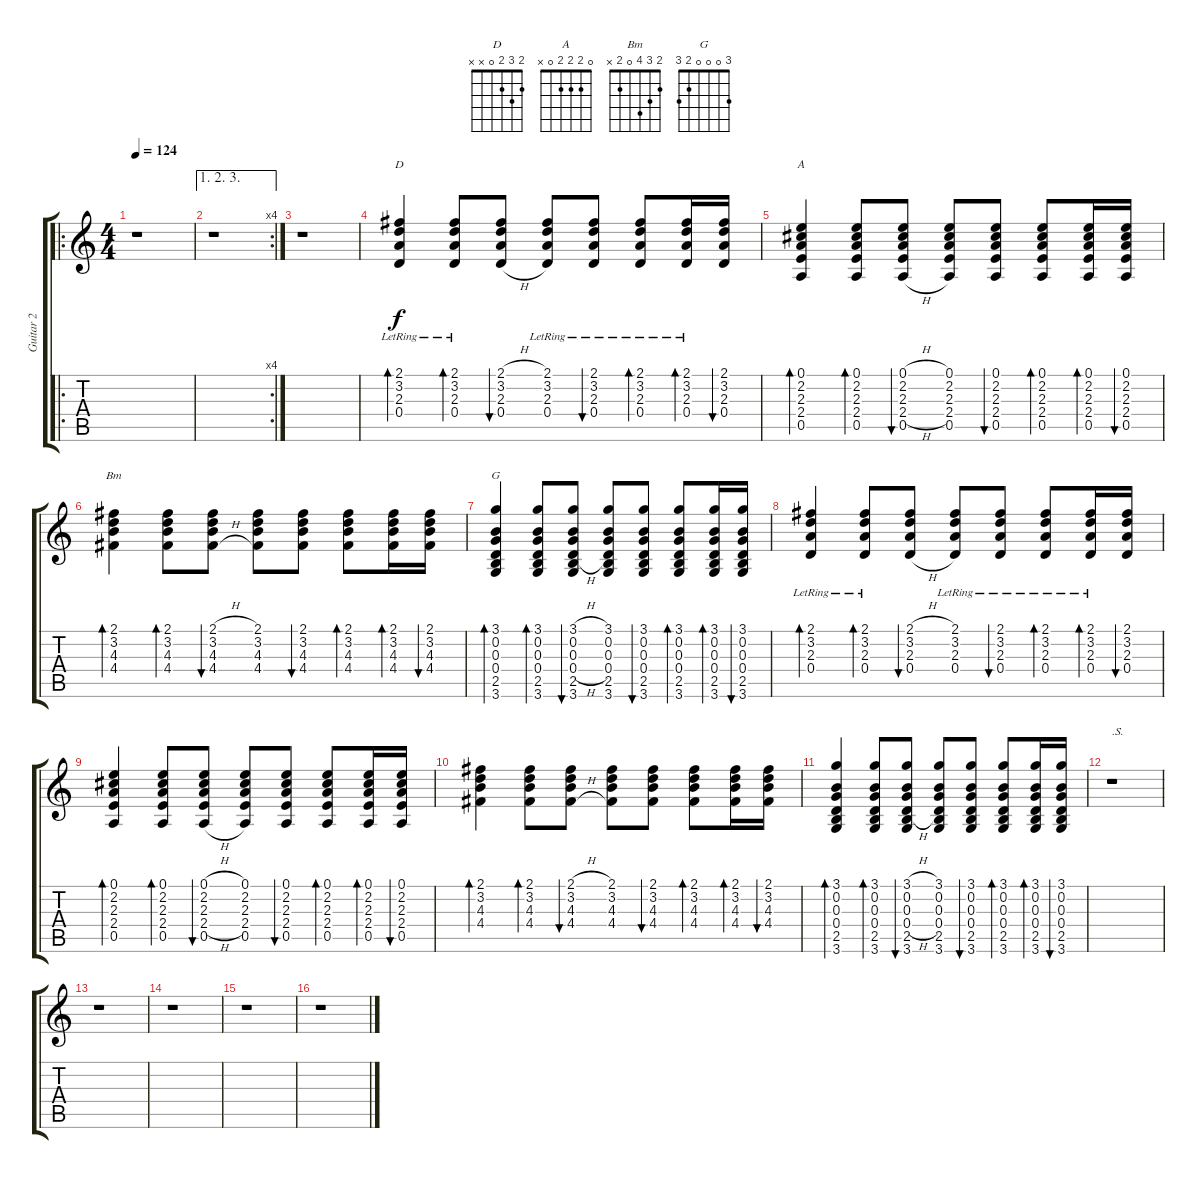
\track ("Guitar 2" "Guitar 2") {instrument acousticguitarsteel}
\staff {score tabs}
\tuning (E4 B3 G3 D3 A2 E2) {hide}
\chord ("D" 2 3 2 0 x x)
\chord ("A" 0 2 2 2 0 x)
\chord ("Bm" 2 3 4 0 2 x)
\chord ("G" 3 0 0 0 2 3)
\ro
\ts (4 4)
\tempo 124
\clef g2
\ks c
r.1{dy f instrument acousticguitarsteel} |
\ae (1 2 3)
\rc 4
r.1 |
r.1 |
(2.1{lr} 3.2 2.3{lr} 0.4{lr}).4{bd 60 ch "D"} (2.1{lr} 3.2{lr} 2.3{lr} 0.4{lr}).8{bd 60} (2.1{h} 3.2{h} 2.3{h} 0.4{h}).8{bu 60} (2.1{lr} 3.2{lr} 2.3{lr} 0.4{lr}).8 (2.1{lr} 3.2{lr} 2.3{lr} 0.4{lr}).8{bu 60} (2.1{lr} 3.2{lr} 2.3{lr} 0.4{lr}).8{bd 60} (2.1{lr} 3.2{lr} 2.3{lr} 0.4{lr}).16{bd 60} (2.1 3.2 2.3 0.4).16{bu 60} |
(0.1 2.2 2.3 2.4 0.5).4{bd 60 ch "A"} (0.1 2.2 2.3 2.4 0.5).8{bd 60} (0.1{h} 2.2{h} 2.3{h} 2.4{h} 0.5{h}).8{bu 60} (0.1 2.2 2.3 2.4 0.5).8 (0.1 2.2 2.3 2.4 0.5).8{bu 60} (0.1 2.2 2.3 2.4 0.5).8{bd 60} (0.1 2.2 2.3 2.4 0.5).16{bd 60} (0.1 2.2 2.3 2.4 0.5).16{bu 120} |
(2.1 3.2 4.3 4.4).4{bd 60 ch "Bm"} (2.1 3.2 4.3 4.4).8{bd 60} (2.1{h} 3.2{h} 4.3{h} 4.4{h}).8{bu 60} (2.1 3.2 4.3 4.4).8 (2.1 3.2 4.3 4.4).8{bu 60} (2.1 3.2 4.3 4.4).8{bd 60} (2.1 3.2 4.3 4.4).16{bd 60} (2.1 3.2 4.3 4.4).16{bu 60} |
(3.1 0.2 0.3 0.4 2.5 3.6).4{bd 60 ch "G"} (3.1 0.2 0.3 0.4 2.5 3.6).8{bd 60} (3.1{h} 0.2{h} 0.3{h} 0.4{h} 2.5{h} 3.6).8{bu 60} (3.1 0.2 0.3 0.4 2.5 3.6).8 (3.1 0.2 0.3 0.4 2.5 3.6).8{bu 60} (3.1 0.2 0.3 0.4 2.5 3.6).8{bd 60} (3.1 0.2 0.3 0.4 2.5 3.6).16{bd 60} (3.1 0.2 0.3 0.4 2.5 3.6).16{bu 60} |
(2.1{lr} 3.2 2.3{lr} 0.4{lr}).4{bd 60} (2.1{lr} 3.2{lr} 2.3{lr} 0.4{lr}).8{bd 60} (2.1{h} 3.2{h} 2.3{h} 0.4{h}).8{bu 60} (2.1{lr} 3.2{lr} 2.3{lr} 0.4{lr}).8 (2.1{lr} 3.2{lr} 2.3{lr} 0.4{lr}).8{bu 60} (2.1{lr} 3.2{lr} 2.3{lr} 0.4{lr}).8{bd 60} (2.1{lr} 3.2{lr} 2.3{lr} 0.4{lr}).16{bd 60} (2.1 3.2 2.3 0.4).16{bu 60} |
(0.1 2.2 2.3 2.4 0.5).4{bd 60} (0.1 2.2 2.3 2.4 0.5).8{bd 60} (0.1{h} 2.2{h} 2.3{h} 2.4{h} 0.5{h}).8{bu 60} (0.1 2.2 2.3 2.4 0.5).8 (0.1 2.2 2.3 2.4 0.5).8{bu 60} (0.1 2.2 2.3 2.4 0.5).8{bd 60} (0.1 2.2 2.3 2.4 0.5).16{bd 60} (0.1 2.2 2.3 2.4 0.5).16{bu 120} |
(2.1 3.2 4.3 4.4).4{bd 60} (2.1 3.2 4.3 4.4).8{bd 60} (2.1{h} 3.2{h} 4.3{h} 4.4{h}).8{bu 60} (2.1 3.2 4.3 4.4).8 (2.1 3.2 4.3 4.4).8{bu 60} (2.1 3.2 4.3 4.4).8{bd 60} (2.1 3.2 4.3 4.4).16{bd 60} (2.1 3.2 4.3 4.4).16{bu 60} |
(3.1 0.2 0.3 0.4 2.5 3.6).4{bd 60} (3.1 0.2 0.3 0.4 2.5 3.6).8{bd 60} (3.1{h} 0.2{h} 0.3{h} 0.4{h} 2.5{h} 3.6).8{bu 60} (3.1 0.2 0.3 0.4 2.5 3.6).8 (3.1 0.2 0.3 0.4 2.5 3.6).8{bu 60} (3.1 0.2 0.3 0.4 2.5 3.6).8{bd 60} (3.1 0.2 0.3 0.4 2.5 3.6).16{bd 60} (3.1 0.2 0.3 0.4 2.5 3.6).16{bu 60} |
r.1{txt ".S."} |
r.1 |
r.1 |
r.1 |
r.1
